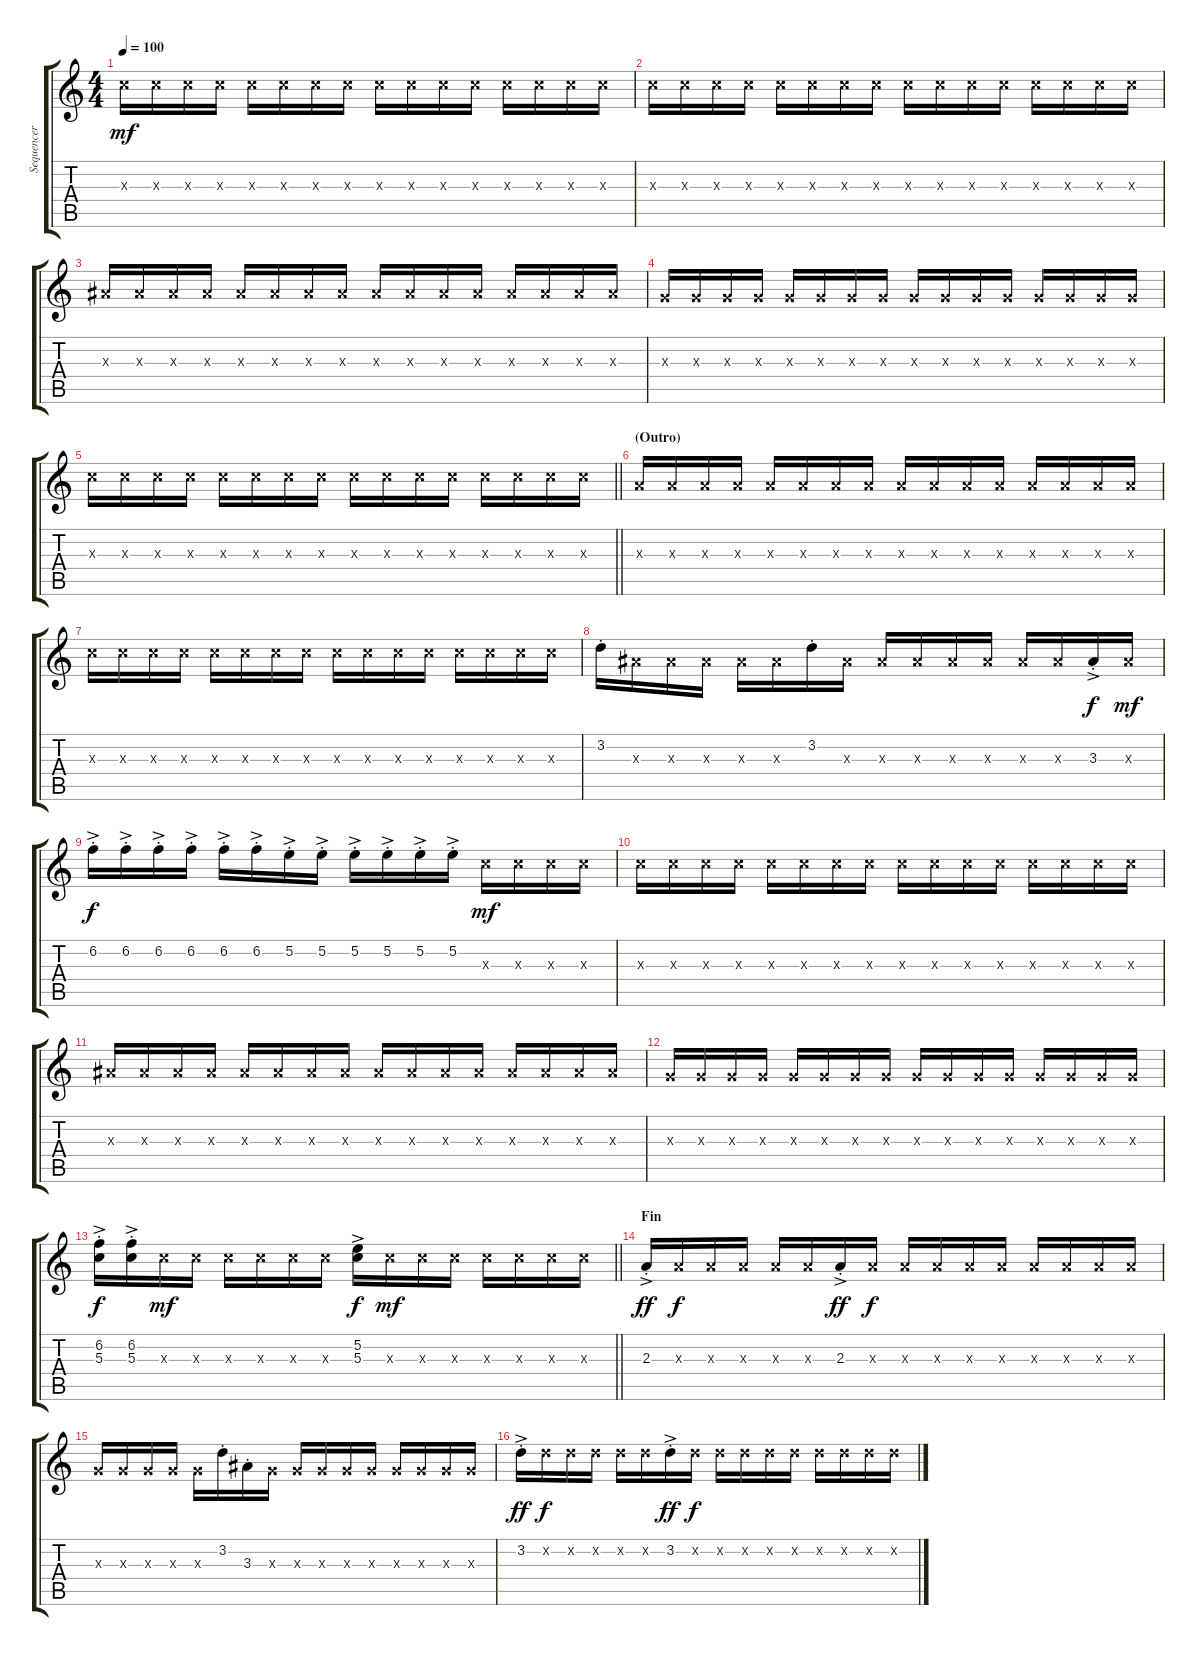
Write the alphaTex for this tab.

\track ("Sequencer" "Sequencer") {instrument electricguitarmuted}
\staff {score tabs}
\tuning (E4 B3 G3 D3 A2 E2) {hide}
\ts (4 4)
\tempo 100
\clef g2
\ks c
5.3{x}.16{dy mf} 5.3{x}.16 5.3{x}.16 5.3{x}.16 5.3{x}.16 5.3{x}.16 5.3{x}.16 5.3{x}.16 5.3{x}.16 5.3{x}.16 5.3{x}.16 5.3{x}.16 5.3{x}.16 5.3{x}.16 5.3{x}.16 5.3{x}.16 |
5.3{x}.16 5.3{x}.16 5.3{x}.16 5.3{x}.16 5.3{x}.16 5.3{x}.16 5.3{x}.16 5.3{x}.16 5.3{x}.16 5.3{x}.16 5.3{x}.16 5.3{x}.16 5.3{x}.16 5.3{x}.16 5.3{x}.16 5.3{x}.16 |
3.3{x}.16 3.3{x}.16 3.3{x}.16 3.3{x}.16 3.3{x}.16 3.3{x}.16 3.3{x}.16 3.3{x}.16 3.3{x}.16 3.3{x}.16 3.3{x}.16 3.3{x}.16 3.3{x}.16 3.3{x}.16 3.3{x}.16 3.3{x}.16 |
0.3{x}.16 0.3{x}.16 0.3{x}.16 0.3{x}.16 0.3{x}.16 0.3{x}.16 0.3{x}.16 0.3{x}.16 0.3{x}.16 0.3{x}.16 0.3{x}.16 0.3{x}.16 0.3{x}.16 0.3{x}.16 0.3{x}.16 0.3{x}.16 |
\barLineRight lightlight
5.3{x}.16 5.3{x}.16 5.3{x}.16 5.3{x}.16 5.3{x}.16 5.3{x}.16 5.3{x}.16 5.3{x}.16 5.3{x}.16 5.3{x}.16 5.3{x}.16 5.3{x}.16 5.3{x}.16 5.3{x}.16 5.3{x}.16 5.3{x}.16 |
\section ("" "(Outro)")
2.3{x}.16 2.3{x}.16 2.3{x}.16 2.3{x}.16 2.3{x}.16 2.3{x}.16 2.3{x}.16 2.3{x}.16 2.3{x}.16 2.3{x}.16 2.3{x}.16 2.3{x}.16 2.3{x}.16 2.3{x}.16 2.3{x}.16 2.3{x}.16 |
5.3{x}.16 5.3{x}.16 5.3{x}.16 5.3{x}.16 5.3{x}.16 5.3{x}.16 5.3{x}.16 5.3{x}.16 5.3{x}.16 5.3{x}.16 5.3{x}.16 5.3{x}.16 5.3{x}.16 5.3{x}.16 5.3{x}.16 5.3{x}.16 |
3.2{st}.16 3.3{x}.16 3.3{x}.16 3.3{x}.16 3.3{x}.16 3.3{x}.16 3.2{st}.16 3.3{x}.16 3.3{x}.16 3.3{x}.16 3.3{x}.16 3.3{x}.16 3.3{x}.16 3.3{x}.16 3.3{ac st}.16{dy f} 3.3{x}.16{dy mf} |
6.2{ac st}.16{dy f} 6.2{ac st}.16 6.2{ac st}.16 6.2{ac st}.16 6.2{ac st}.16 6.2{ac st}.16 5.2{ac st}.16 5.2{ac st}.16 5.2{ac st}.16 5.2{ac st}.16 5.2{ac st}.16 5.2{ac st}.16 5.3{x}.16{dy mf} 5.3{x}.16 5.3{x}.16 5.3{x}.16 |
5.3{x}.16 5.3{x}.16 5.3{x}.16 5.3{x}.16 5.3{x}.16 5.3{x}.16 5.3{x}.16 5.3{x}.16 5.3{x}.16 5.3{x}.16 5.3{x}.16 5.3{x}.16 5.3{x}.16 5.3{x}.16 5.3{x}.16 5.3{x}.16 |
3.3{x}.16 3.3{x}.16 3.3{x}.16 3.3{x}.16 3.3{x}.16 3.3{x}.16 3.3{x}.16 3.3{x}.16 3.3{x}.16 3.3{x}.16 3.3{x}.16 3.3{x}.16 3.3{x}.16 3.3{x}.16 3.3{x}.16 3.3{x}.16 |
0.3{x}.16 0.3{x}.16 0.3{x}.16 0.3{x}.16 0.3{x}.16 0.3{x}.16 0.3{x}.16 0.3{x}.16 0.3{x}.16 0.3{x}.16 0.3{x}.16 0.3{x}.16 0.3{x}.16 0.3{x}.16 0.3{x}.16 0.3{x}.16 |
\barLineRight lightlight
(6.2{ac st} 5.3{ac st}).16{dy f} (6.2{ac st} 5.3{ac st}).16 5.3{x}.16{dy mf} 5.3{x}.16 5.3{x}.16 5.3{x}.16 5.3{x}.16 5.3{x}.16 (5.2{ac} 5.3{ac}).16{dy f} 5.3{x}.16{dy mf} 5.3{x}.16 5.3{x}.16 5.3{x}.16 5.3{x}.16 5.3{x}.16 5.3{x}.16 |
\section ("" "Fin")
2.3{ac st}.16{dy ff} 2.3{x}.16{dy f} 2.3{x}.16 2.3{x}.16 2.3{x}.16 2.3{x}.16 2.3{ac st}.16{dy ff} 2.3{x}.16{dy f} 2.3{x}.16 2.3{x}.16 2.3{x}.16 2.3{x}.16 2.3{x}.16 2.3{x}.16 2.3{x}.16 2.3{x}.16 |
0.3{x}.16 0.3{x}.16 0.3{x}.16 0.3{x}.16 0.3{x}.16 3.2{st}.16 3.3{st}.16 0.3{x}.16 0.3{x}.16 0.3{x}.16 0.3{x}.16 0.3{x}.16 0.3{x}.16 0.3{x}.16 0.3{x}.16 0.3{x}.16 |
3.2{ac st}.16{dy ff} 3.2{x}.16{dy f} 3.2{x}.16 3.2{x}.16 3.2{x}.16 3.2{x}.16 3.2{ac st}.16{dy ff} 3.2{x}.16{dy f} 3.2{x}.16 3.2{x}.16 3.2{x}.16 3.2{x}.16 3.2{x}.16 3.2{x}.16 3.2{x}.16 3.2{x}.16
